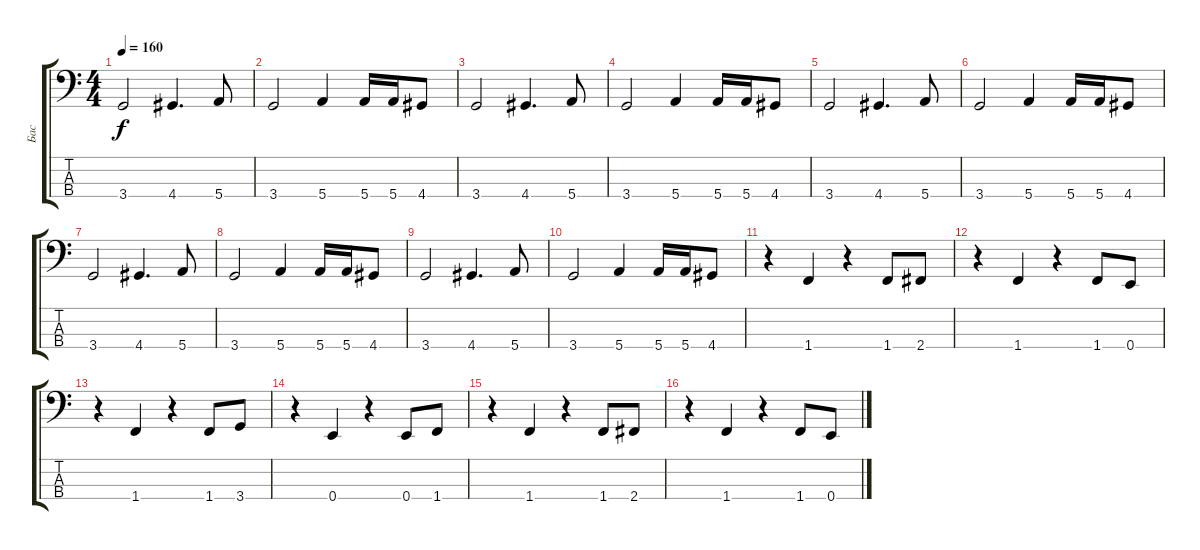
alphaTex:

\track ("Бас" "Бас") {instrument electricbassfinger}
\staff {score tabs}
\tuning (G2 D2 A1 E1) {hide}
\ts (4 4)
\tempo 160
\clef f4
\ks c
3.4.2{dy f} 4.4.4{d} 5.4.8 |
3.4.2 5.4.4 5.4.16 5.4.16 4.4.8 |
3.4.2 4.4.4{d} 5.4.8 |
3.4.2 5.4.4 5.4.16 5.4.16 4.4.8 |
3.4.2 4.4.4{d} 5.4.8 |
3.4.2 5.4.4 5.4.16 5.4.16 4.4.8 |
3.4.2 4.4.4{d} 5.4.8 |
3.4.2 5.4.4 5.4.16 5.4.16 4.4.8 |
3.4.2 4.4.4{d} 5.4.8 |
3.4.2 5.4.4 5.4.16 5.4.16 4.4.8 |
r.4 1.4.4 r.4 1.4.8 2.4.8 |
r.4 1.4.4 r.4 1.4.8 0.4.8 |
r.4 1.4.4 r.4 1.4.8 3.4.8 |
r.4 0.4.4 r.4 0.4.8 1.4.8 |
r.4 1.4.4 r.4 1.4.8 2.4.8 |
r.4 1.4.4 r.4 1.4.8 0.4.8
